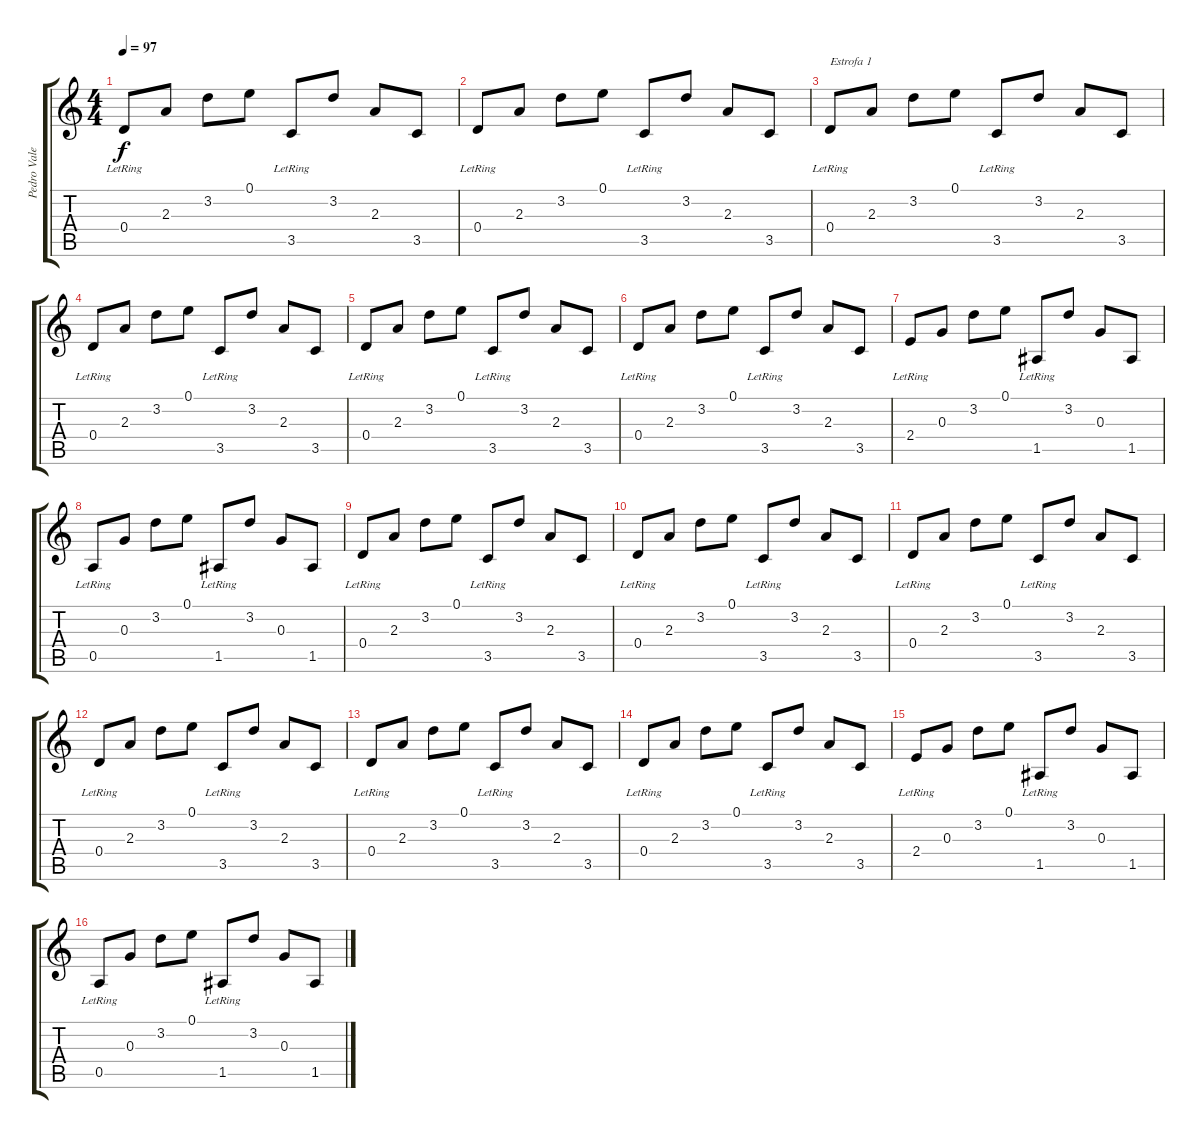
\track ("Pedro Valero" "Pedro Vale") {instrument acousticguitarsteel}
\staff {score tabs}
\tuning (E4 B3 G3 D3 A2 E2) {hide}
\ts (4 4)
\tempo 97
\clef g2
\ks c
0.4{lr}.8{dy f instrument acousticguitarsteel} 2.3.8 3.2.8 0.1.8 3.5{lr}.8 3.2.8 2.3.8 3.5.8 |
0.4{lr}.8 2.3.8 3.2.8 0.1.8 3.5{lr}.8 3.2.8 2.3.8 3.5.8 |
0.4{lr}.8{txt "Estrofa 1"} 2.3.8 3.2.8 0.1.8 3.5{lr}.8 3.2.8 2.3.8 3.5.8 |
0.4{lr}.8 2.3.8 3.2.8 0.1.8 3.5{lr}.8 3.2.8 2.3.8 3.5.8 |
0.4{lr}.8 2.3.8 3.2.8 0.1.8 3.5{lr}.8 3.2.8 2.3.8 3.5.8 |
0.4{lr}.8 2.3.8 3.2.8 0.1.8 3.5{lr}.8 3.2.8 2.3.8 3.5.8 |
2.4{lr}.8 0.3.8 3.2.8 0.1.8 1.5{lr}.8 3.2.8 0.3.8 1.5.8 |
0.5{lr}.8 0.3.8 3.2.8 0.1.8 1.5{lr}.8 3.2.8 0.3.8 1.5.8 |
0.4{lr}.8 2.3.8 3.2.8 0.1.8 3.5{lr}.8 3.2.8 2.3.8 3.5.8 |
0.4{lr}.8 2.3.8 3.2.8 0.1.8 3.5{lr}.8 3.2.8 2.3.8 3.5.8 |
0.4{lr}.8 2.3.8 3.2.8 0.1.8 3.5{lr}.8 3.2.8 2.3.8 3.5.8 |
0.4{lr}.8 2.3.8 3.2.8 0.1.8 3.5{lr}.8 3.2.8 2.3.8 3.5.8 |
0.4{lr}.8 2.3.8 3.2.8 0.1.8 3.5{lr}.8 3.2.8 2.3.8 3.5.8 |
0.4{lr}.8 2.3.8 3.2.8 0.1.8 3.5{lr}.8 3.2.8 2.3.8 3.5.8 |
2.4{lr}.8 0.3.8 3.2.8 0.1.8 1.5{lr}.8 3.2.8 0.3.8 1.5.8 |
0.5{lr}.8 0.3.8 3.2.8 0.1.8 1.5{lr}.8 3.2.8 0.3.8 1.5.8
